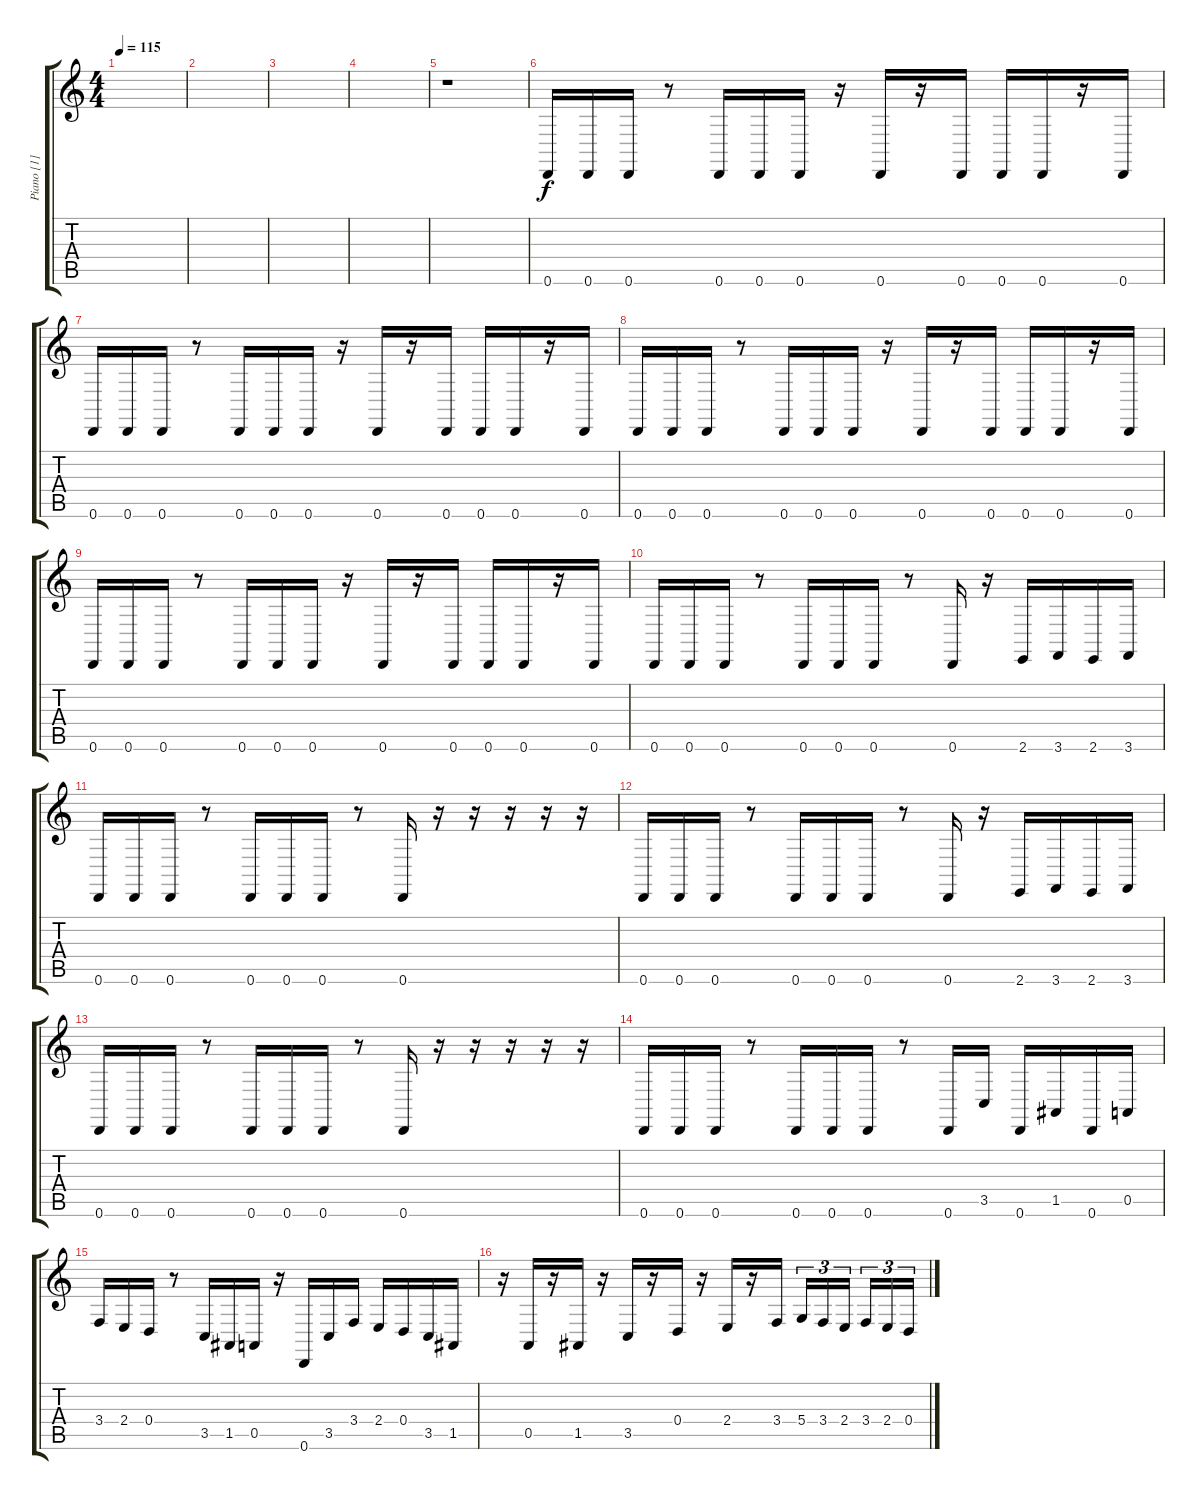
\track ("Piano [1]" "Piano [1]") {instrument acousticgrandpiano}
\staff {score tabs}
\tuning (E4 B3 G3 D3 A2 D2) {hide}
\ts (4 4)
\tempo 115
\clef g2
\ks c
|
|
|
|
r.1 |
0.6.16 0.6.16 0.6.16 r.8 0.6.16 0.6.16 0.6.16 r.16 0.6.16 r.16 0.6.16 0.6.16 0.6.16 r.16 0.6.16 |
0.6.16 0.6.16 0.6.16 r.8 0.6.16 0.6.16 0.6.16 r.16 0.6.16 r.16 0.6.16 0.6.16 0.6.16 r.16 0.6.16 |
0.6.16 0.6.16 0.6.16 r.8 0.6.16 0.6.16 0.6.16 r.16 0.6.16 r.16 0.6.16 0.6.16 0.6.16 r.16 0.6.16 |
0.6.16 0.6.16 0.6.16 r.8 0.6.16 0.6.16 0.6.16 r.16 0.6.16 r.16 0.6.16 0.6.16 0.6.16 r.16 0.6.16 |
0.6.16 0.6.16 0.6.16 r.8 0.6.16 0.6.16 0.6.16 r.8 0.6.16 r.16 2.6.16 3.6.16 2.6.16 3.6.16 |
0.6.16 0.6.16 0.6.16 r.8 0.6.16 0.6.16 0.6.16 r.8 0.6.16 r.16 r.16 r.16 r.16 r.16 |
0.6.16 0.6.16 0.6.16 r.8 0.6.16 0.6.16 0.6.16 r.8 0.6.16 r.16 2.6.16 3.6.16 2.6.16 3.6.16 |
0.6.16 0.6.16 0.6.16 r.8 0.6.16 0.6.16 0.6.16 r.8 0.6.16 r.16 r.16 r.16 r.16 r.16 |
0.6.16{volume 15} 0.6.16 0.6.16 r.8 0.6.16 0.6.16 0.6.16 r.8 0.6.16 3.5.16 0.6.16 1.5.16 0.6.16 0.5.16 |
3.4.16{volume 15} 2.4.16 0.4.16 r.8 3.5.16 1.5.16 0.5.16 r.16 0.6.16 3.5.16 3.4.16 2.4.16 0.4.16 3.5.16 1.5.16 |
r.16 0.5.16 r.16 1.5.16 r.16 3.5.16 r.16 0.4.16 r.16 2.4.16 r.16 3.4.16 5.4.16{tu (3 2)} 3.4.16{tu (3 2)} 2.4.16{tu (3 2)} 3.4.16{tu (3 2)} 2.4.16{tu (3 2)} 0.4.16{tu (3 2)}
